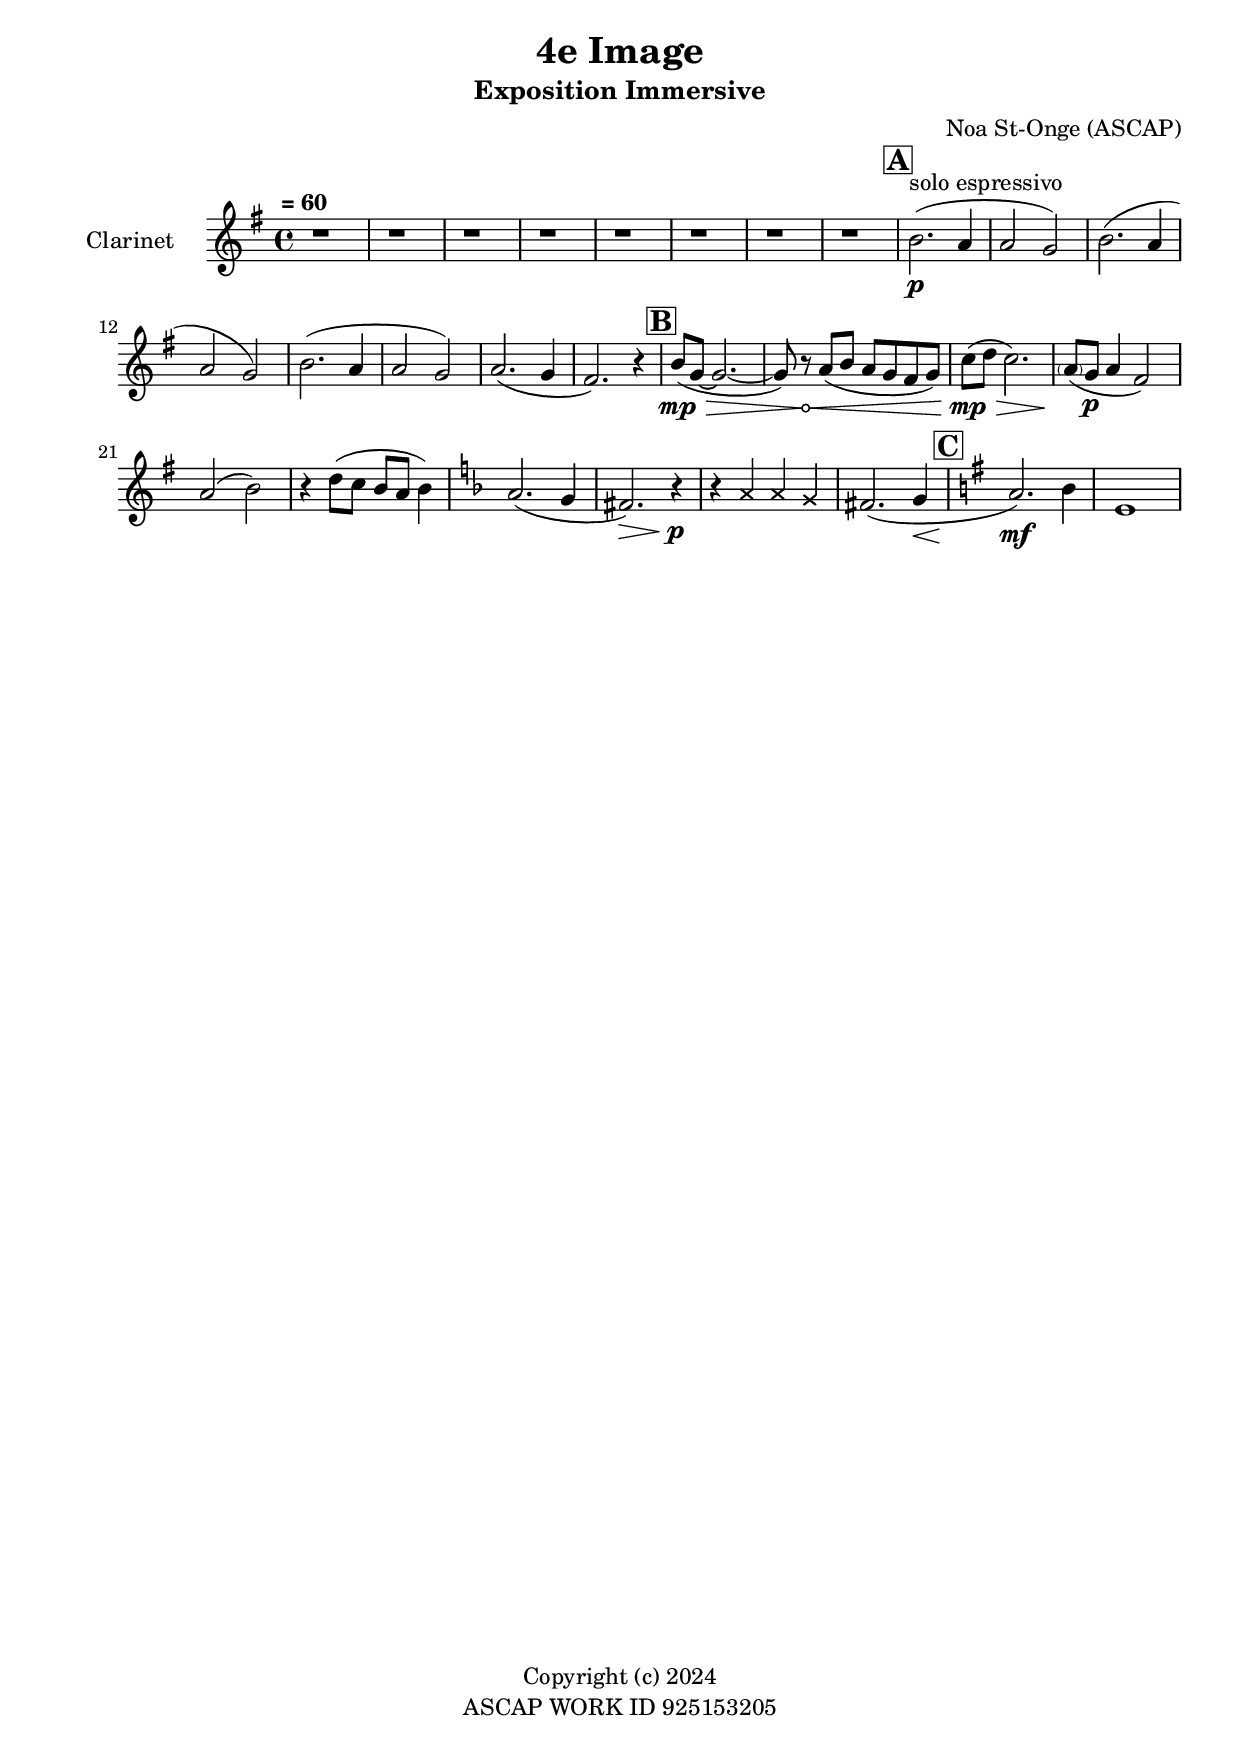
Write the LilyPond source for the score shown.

clarinet = \relative c'' {
  \time 4/4
  \tempo " = 60"
  \key f \major

  \set Score.rehearsalMarkFormatter = #format-mark-box-alphabet

  \repeat unfold 8 {r1}
  \mark \default
  a2.\p^"solo espressivo"( g4 g2 f2)
  a2.( g4 g2 f2)
  a2.( g4 g2 f2)
  g2.( f4 e2.) r4

  \mark \default
  \override Hairpin.circled-tip = ##t
  a8(\mp\> f8 ~ f2. ~ f8) r8\<
  g8( a g f e f)

  \override Hairpin.circled-tip = ##f
  bes(\!\mp\> c bes2.)
  \parenthesize g8(\! f8\p g4 e2)

  g2( a2) r4 c8( bes a g a4)

  \key ees \major

  g2.( f4 e2.\>) r4\p

  \once \slurUp
  r4 \xNotesOn g4 g4 f4 \xNotesOff e2.( f4\< \mark \default %%%%% C %%%%%
  \key f \major
  g2.)\mf a4 d,1
}

clarinetPart = \new Staff \with {
  instrumentName = "Clarinet"
  shortInstrumentName = "Cl."
  midiInstrument = "clarinet"
} \clarinet

clarinetBookPart = \new Staff \with {
  instrumentName = "Clarinet"
  shortInstrumentName = ""
  midiInstrument = "clarinet"
} \clarinet

\book {
  \bookOutputName "Clarinet"
  \header {
  title = "4e Image"
  subtitle = "Exposition Immersive"
  composer = "Noa St-Onge (ASCAP)"
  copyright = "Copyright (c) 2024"
  % Remove default LilyPond tagline
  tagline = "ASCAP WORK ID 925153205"
}
  \score {
    <<
      \transpose bes, c \clarinetBookPart
    >>
    \layout {
      indent = 25
      short-indent = 10
    }

    \midi {
      \tempo 4=60
    }
  }
}